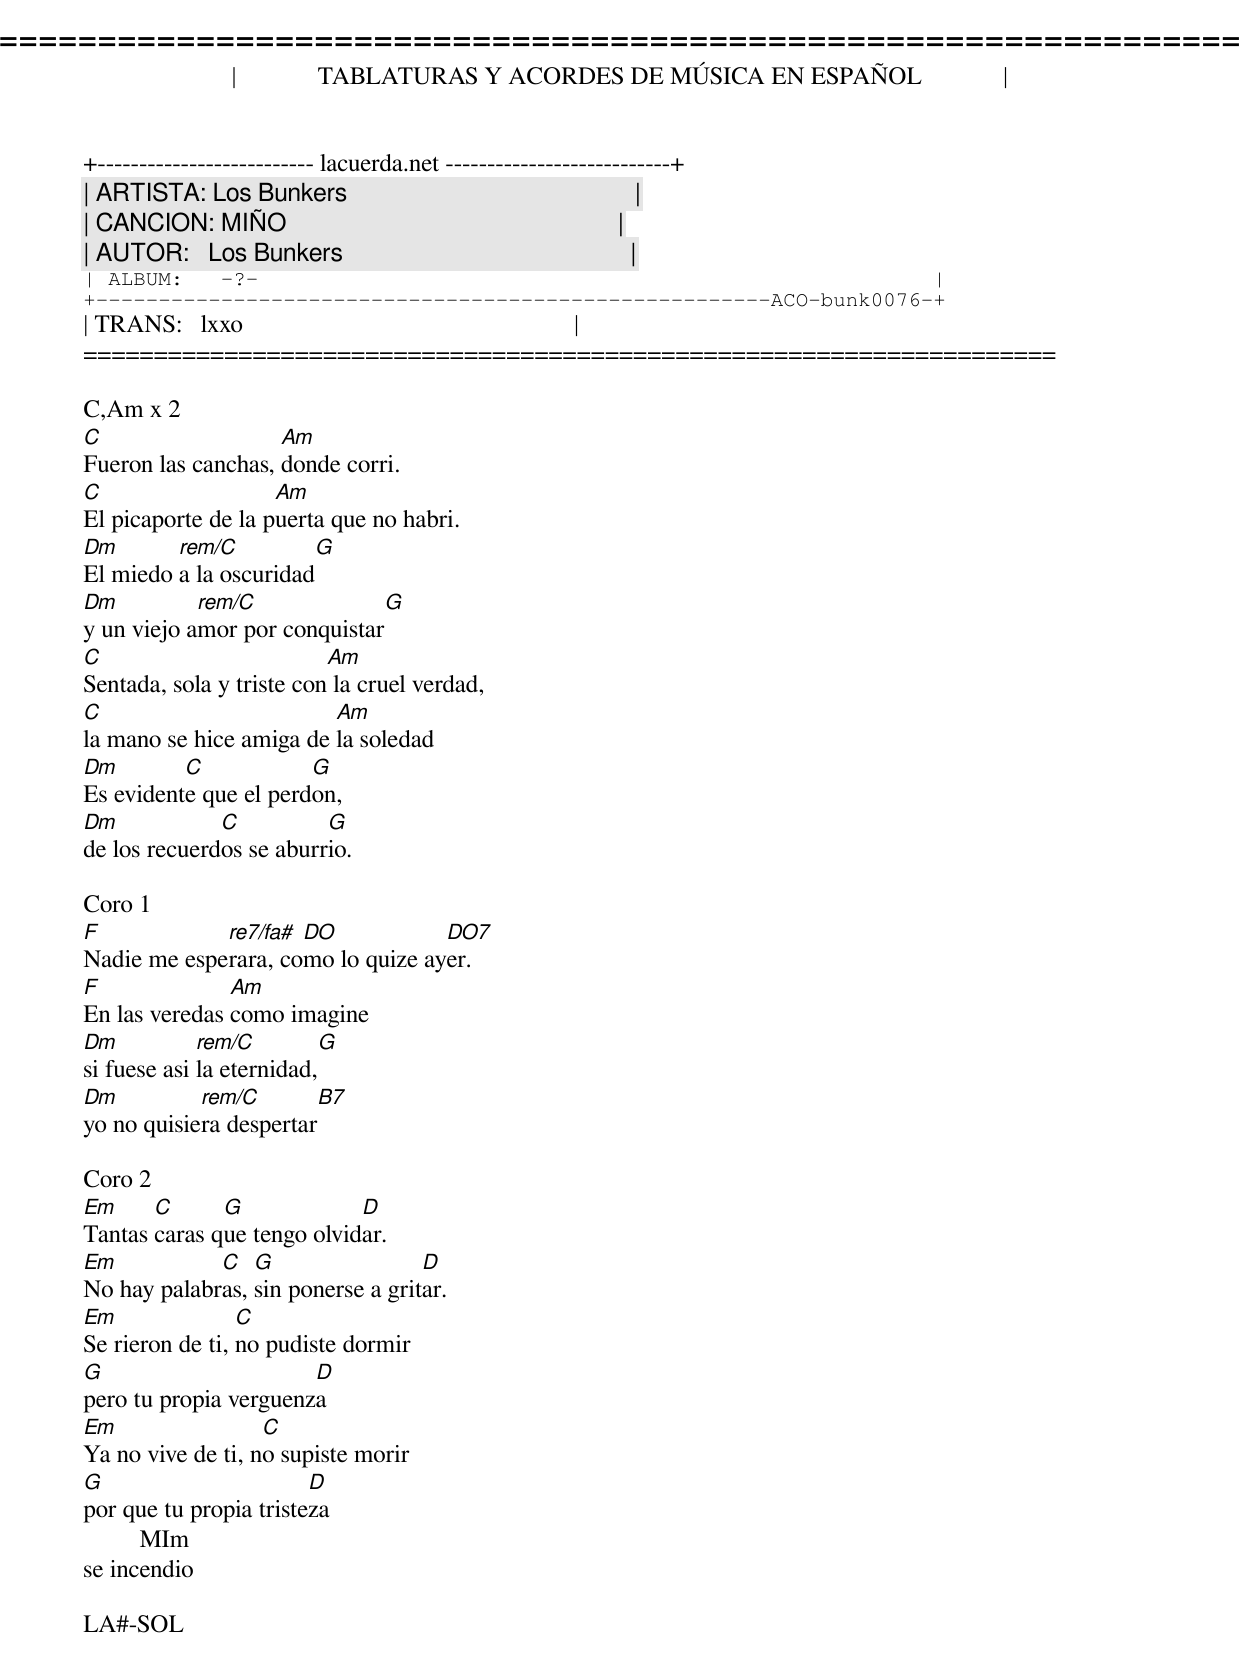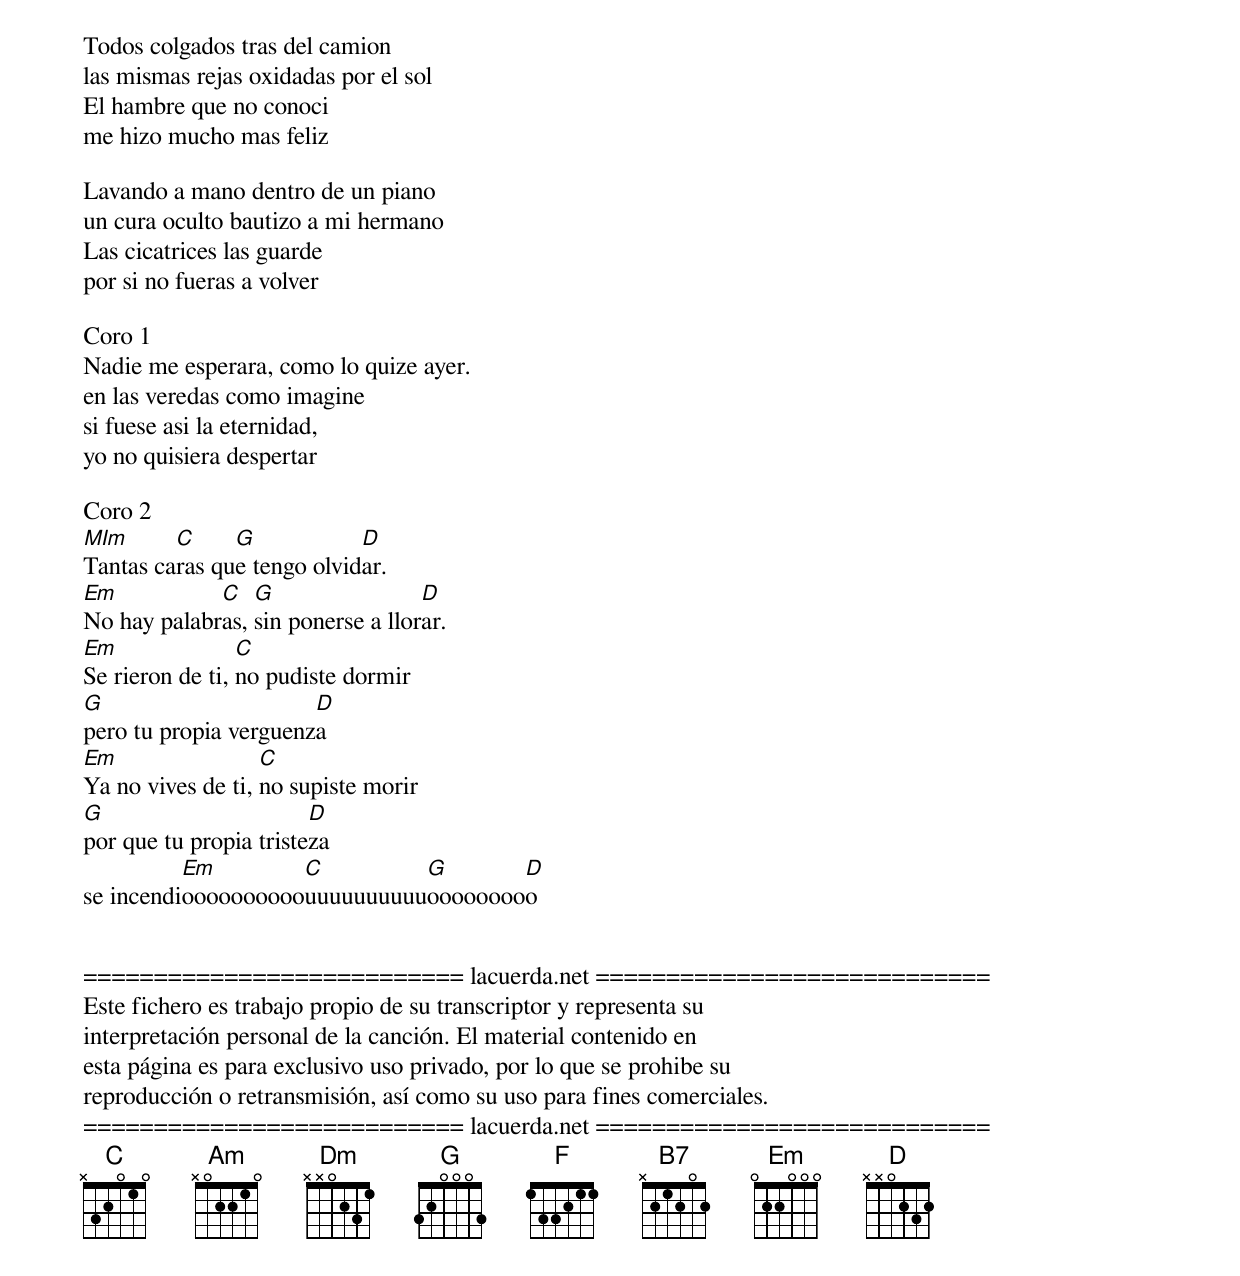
=====================================================================
|             TABLATURAS Y ACORDES DE MÚSICA EN ESPAÑOL             |
+-------------------------- lacuerda.net ---------------------------+
| ARTISTA: Los Bunkers                                              |
| CANCION: MIÑO                                                     |
| AUTOR:   Los Bunkers                                              |
| ALBUM:   -?-                                                      |
+------------------------------------------------------ACO-bunk0076-+
| TRANS:   lxxo                                                     |
=====================================================================

C,Am x 2
C                   Am
Fueron las canchas, donde corri.
C                   Am
El picaporte de la puerta que no habri.
Dm       rem/C            G
El miedo a la oscuridad
Dm          rem/C              G
y un viejo amor por conquistar
C                         Am
Sentada, sola y triste con la cruel verdad,
C                        Am
la mano se hice amiga de la soledad
Dm        C            G
Es evidente que el perdon,
Dm            C          G
de los recuerdos se aburrio.

Coro 1
F            re7/fa# DO            DO7
Nadie me esperara, como lo quize ayer.
F              Am
En las veredas como imagine
Dm           rem/C          G
si fuese asi la eternidad,
Dm          rem/C          B7
yo no quisiera despertar

Coro 2
Em     C      G             D
Tantas caras que tengo olvidar.
Em           C   G                 D
No hay palabras, sin ponerse a gritar.
Em               C
Se rieron de ti, no pudiste dormir
G                      D
pero tu propia verguenza
Em                 C
Ya no vive de ti, no supiste morir
G                       D
por que tu propia tristeza
         MIm
se incendio

LA#-SOL

Todos colgados tras del camion
las mismas rejas oxidadas por el sol
El hambre que no conoci
me hizo mucho mas feliz

Lavando a mano dentro de un piano
un cura oculto bautizo a mi hermano
Las cicatrices las guarde
por si no fueras a volver

Coro 1
Nadie me esperara, como lo quize ayer.
en las veredas como imagine
si fuese asi la eternidad,
yo no quisiera despertar

Coro 2
MIm      C     G            D
Tantas caras que tengo olvidar.
Em           C   G                 D
No hay palabras, sin ponerse a llorar.
Em               C
Se rieron de ti, no pudiste dormir
G                      D
pero tu propia verguenza
Em                 C
Ya no vives de ti, no supiste morir
G                       D
por que tu propia tristeza
          Em        C         G       D
se incendioooooooooouuuuuuuuuuooooooooo


=========================== lacuerda.net ============================
Este fichero es trabajo propio de su transcriptor y representa su
interpretación personal de la canción. El material contenido en
esta página es para exclusivo uso privado, por lo que se prohibe su
reproducción o retransmisión, así como su uso para fines comerciales.
=========================== lacuerda.net ============================
